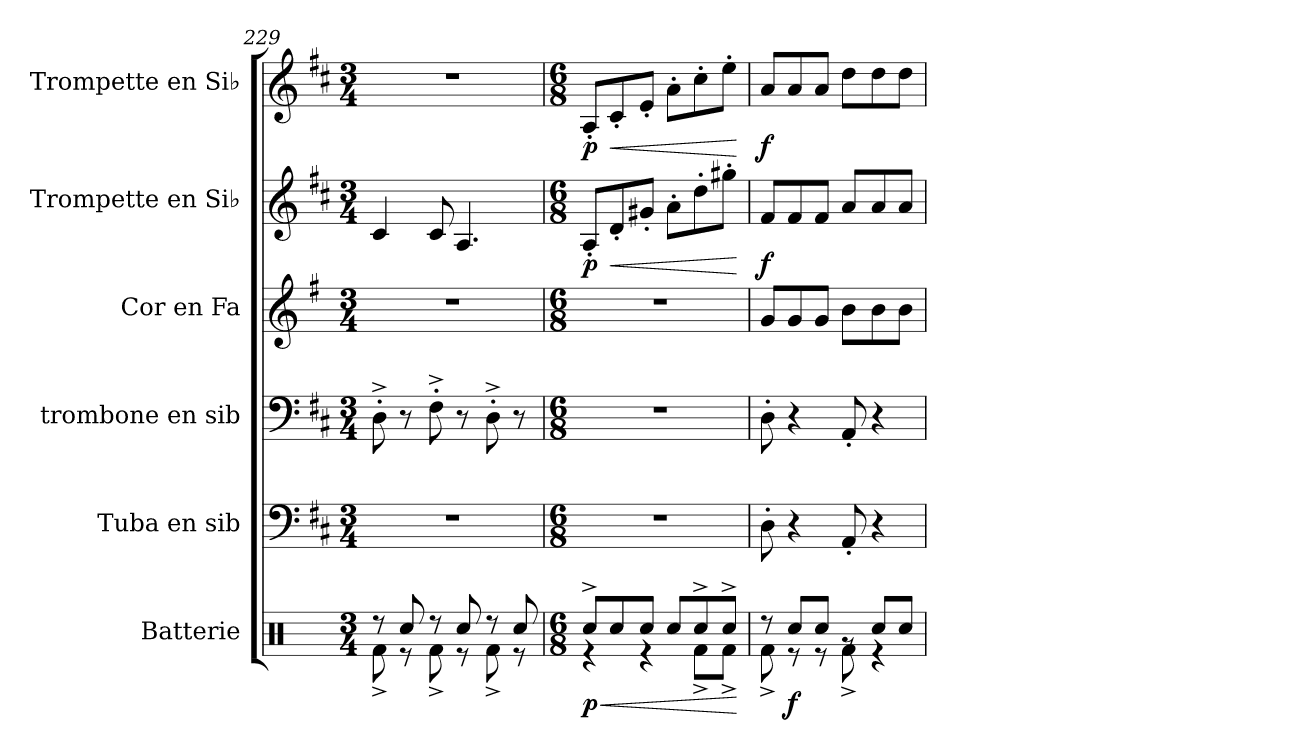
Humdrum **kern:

**kern	**dynam	**kern	**kern	**kern	**kern	**dynam	**kern	**dynam
*part6	*part6	*part5	*part4	*part3	*part2	*part2	*part1	*part1
*staff6	*staff6	*staff5	*staff4	*staff3	*staff2	*staff2	*staff1	*staff1
*I"Batterie	*	*I"Tuba en sib	*I"trombone en sib	*I"Cor en Fa	*I"Trompette en Si♭	*	*I"Trompette en Si♭	*
*I'Batt.	*	*I'Tub. sib	*I'Trb. sib	*I'Cor Fa	*I'Tromp. Si♭	*	*I'Tromp. Si♭	*
!!LO:LB:g=z
*clefX	*	*clefF4	*clefF4	*clefG2	*clefG2	*	*clefG2	*
*	*	*ITrd1c2	*ITrd1c2	*ITrd4c7	*ITrd1c2	*	*ITrd1c2	*
*k[]	*	*k[]	*k[]	*k[]	*k[]	*	*k[]	*
*M3/4	*	*M3/4	*M3/4	*M3/4	*M3/4	*	*M3/4	*
=229	=229	=229	=229	=229	=229	=229	=229	=229
*^	*	*	*	*	*	*	*	*
8r	8Rf^\	.	2.r	8C'^\	2.r	4B/	.	2.r	.
8Rcc/	8r	.	.	8r	.	.	.	.	.
8r	8Rf^\	.	.	8E'^\	.	8B/	.	.	.
8Rcc/	8r	.	.	8r	.	4.G/	.	.	.
8r	8Rf^\	.	.	8C'^\	.	.	.	.	.
8Rcc/	8r	.	.	8r	.	.	.	.	.
=230	=230	=230	=230	=230	=230	=230	=230	=230	=230
*M6/8	*	*	*M6/8	*M6/8	*M6/8	*M6/8	*	*M6/8	*
!	!	!LO:HP:b	!	!	!	!	!	!	!
!	!	!LO:DY:n=1:b	!	!	!	!	!LO:DY:b	!	!LO:DY:b
8Rcc^/L	4r	< p	2.r	2.r	2.r	8G'/L	p	8G'/L	p
!	!	!	!	!	!	!	!LO:HP:b	!	!LO:HP:b
8Rcc/	.	.	.	.	.	8c'/	<	8B'/	<
8Rcc/J	4r	.	.	.	.	8f#X'/J	.	8d'/J	.
8Rcc/L	.	.	.	.	.	8g'\L	.	8g'\L	.
8Rcc^/	8Rf^\L	.	.	.	.	8cc'\	.	8b'\	.
8Rcc^/J	8Rf^\J	.	.	.	.	8ff#X'\J	.	8dd'\J	.
*v	*v	*	*	*	*	*	*	*	*
.	[	.	.	.	.	[	.	[
=231	=231	=231	=231	=231	=231	=231	=231	=231
*^	*	*	*	*	*	*	*	*
!	!	!	!	!	!	!	!LO:DY:b	!	!LO:DY:b
8r	8Rf^\	.	8C'\	8C'\	8c/L	8e/L	f	8g/L	f
!	!	!LO:DY:b	!	!	!	!	!	!	!
8Rcc/L	8r	f	4r	4r	8c/	8e/	.	8g/	.
8Rcc/J	8r	.	.	.	8c/J	8e/J	.	8g/J	.
8rg	8Rf^\	.	8GG'/	8GG'/	8e\L	8g/L	.	8cc\L	.
8Rcc/L	4r	.	4r	4r	8e\	8g/	.	8cc\	.
8Rcc/J	.	.	.	.	8e\J	8g/J	.	8cc\J	.
*v	*v	*	*	*	*	*	*	*	*
=	=	=	=	=	=	=	=	=
*-	*-	*-	*-	*-	*-	*-	*-	*-
